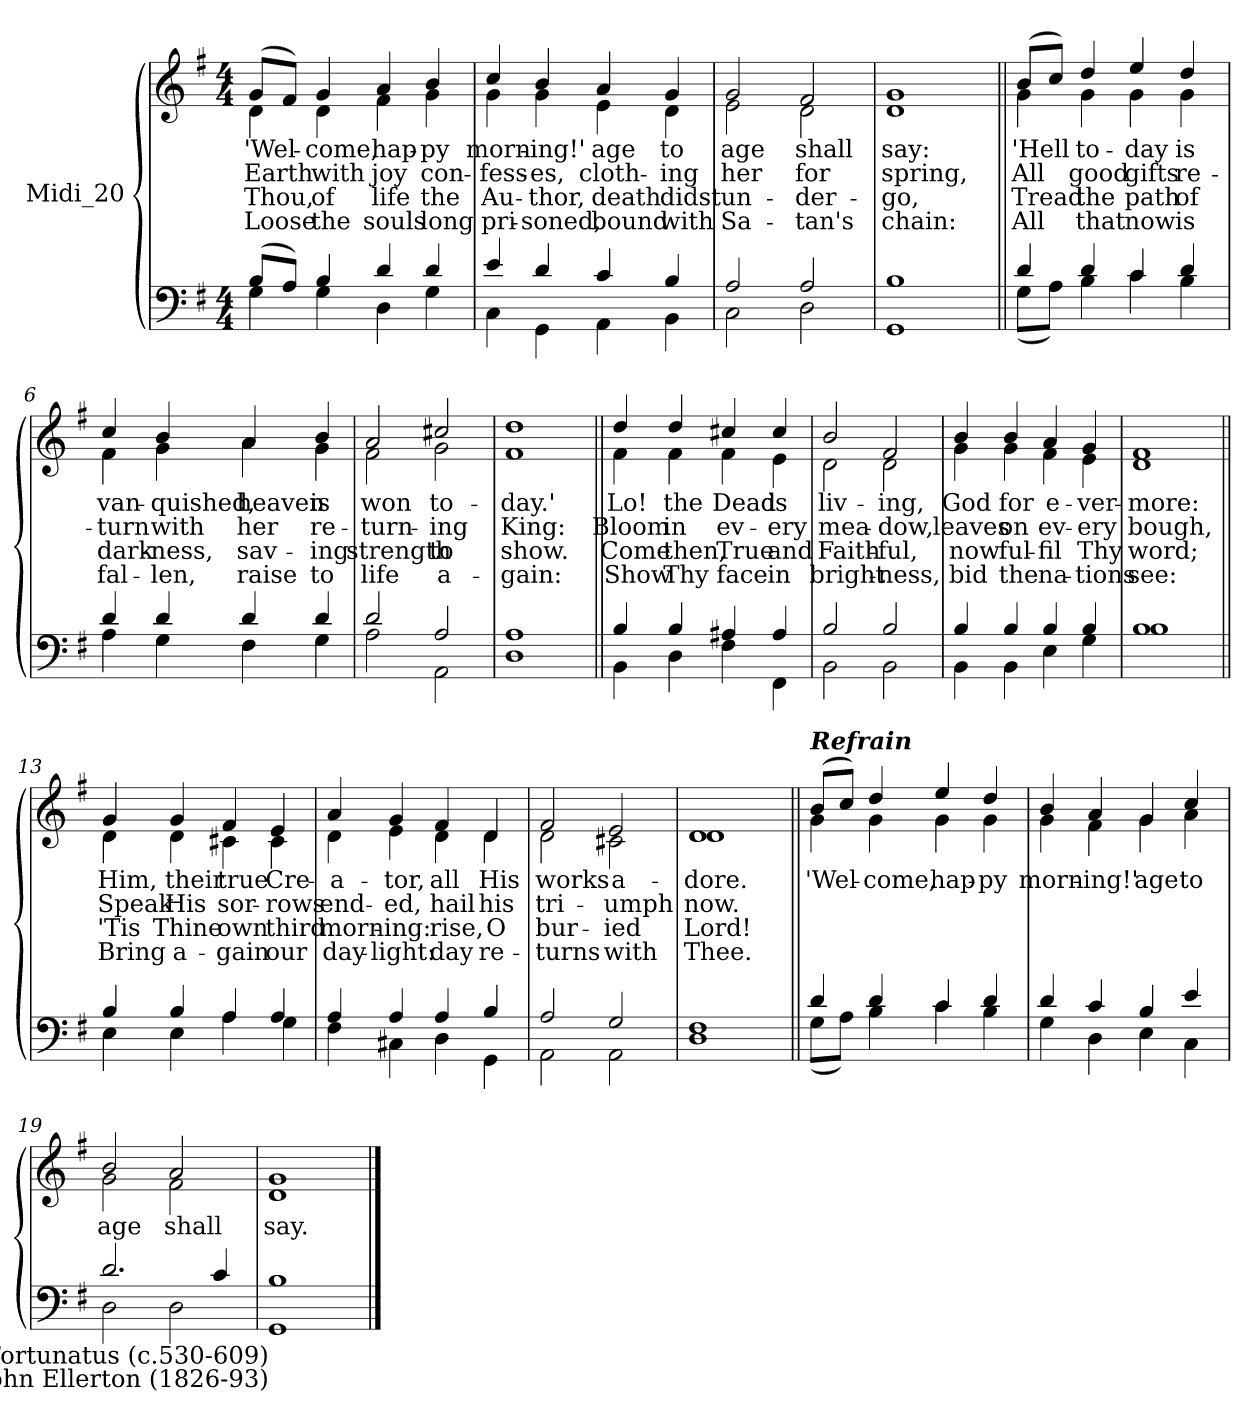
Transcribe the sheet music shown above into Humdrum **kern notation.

**kern	**kern	**text	**text	**text	**text
*part2	*part1	*part1	*part1	*part1	*part1
*staff2	*staff1	*staff1	*staff1	*staff1	*staff1
*I"Midi_20	*I"Midi_20	*	*	*	*
*clefF4	*clefG2	*	*	*	*
*k[f#]	*k[f#]	*	*	*	*
*G:	*G:	*	*	*	*
*M4/4	*M4/4	*	*	*	*
=1	=1	=1	=1	=1	=1
*^	*	*	*	*	*
!	!	!LO:TX:a:t=Fortunatus (11 11. 11 11. & refrain)	!	!	!	!
!	!	!LO:TX:a:cj:t=Sir Arthur Sullivan\n(1842-1900)	!	!	!	!
!	!	!LO:TX:a:cj:t=Welcome, happy morning!	!	!	!	!
!	!	!	!LO:LY:b	!LO:LY:b	!LO:LY:b	!LO:LY:b
*	*	*^	*	*	*	*
(>8B/L	4G\	(>8g/L	4d\	'Wel-	Earth	Thou,	Loose
8A/J)	.	8f#/J)	.	.	.	.	.
!	!	!	!	!LO:LY:b	!LO:LY:b	!LO:LY:b	!LO:LY:b
4B/	4G\	4g/	4d\	come,	with	of	the
!	!	!	!	!LO:LY:b	!LO:LY:b	!LO:LY:b	!LO:LY:b
4d/	4D\	4a/	4f#\	hap-	-joy	life	souls
!	!	!	!	!LO:LY:b	!LO:LY:b	!LO:LY:b	!LO:LY:b
4d/	4G\	4b/	4g\	py	con-	-the	long
=2	=2	=2	=2	=2	=2	=2	=2
!	!	!	!	!LO:LY:b	!LO:LY:b	!LO:LY:b	!LO:LY:b
4e/	4C\	4cc/	4g\	morn-	-fess-	-Au-	-pri-
!	!	!	!	!LO:LY:b	!LO:LY:b	!LO:LY:b	!LO:LY:b
4d/	4GG\	4b/	4g\	-ing!'	es,	thor,	soned,
!	!	!	!	!LO:LY:b	!LO:LY:b	!LO:LY:b	!LO:LY:b
4c/	4AA\	4a/	4e\	age	cloth-	-death	bound
!	!	!	!	!LO:LY:b	!LO:LY:b	!LO:LY:b	!LO:LY:b
4B/	4BB\	4g/	4d\	to	ing	didst	with
=3	=3	=3	=3	=3	=3	=3	=3
!	!	!	!	!LO:LY:b	!LO:LY:b	!LO:LY:b	!LO:LY:b
2A/	2C\	2g/	2e\	age	her	un-	-Sa-
!	!	!	!	!LO:LY:b	!LO:LY:b	!LO:LY:b	!LO:LY:b
2A/	2D\	2f#/	2d\	-shall	for	der-	-tan's
=4	=4	=4	=4	=4	=4	=4	=4
!	!	!	!	!LO:LY:b	!LO:LY:b	!LO:LY:b	!LO:LY:b
1B/	1GG\	1g/	1d\	say:	spring,	go,	chain:
=5||	=5||	=5||	=5||	=5||	=5||	=5||	=5||
!	!	!	!	!LO:LY:b	!LO:LY:b	!LO:LY:b	!LO:LY:b
4d/	(<8G\L	(>8b/L	4g\	'Hell	All	Tread	All
.	8A\J)	8cc/J)	.	.	.	.	.
!	!	!	!	!LO:LY:b	!LO:LY:b	!LO:LY:b	!LO:LY:b
4d/	4B\	4dd/	4g\	to-	-good	the	that
!	!	!	!	!LO:LY:b	!LO:LY:b	!LO:LY:b	!LO:LY:b
4c/	4c\	4ee/	4g\	day	gifts	path	now
!	!	!	!	!LO:LY:b	!LO:LY:b	!LO:LY:b	!LO:LY:b
4d/	4B\	4dd/	4g\	is	re-	-of	is
!!LO:LB:g=z	!!
=6	=6	=6	=6	=6	=6	=6	=6
!	!	!	!	!LO:LY:b	!LO:LY:b	!LO:LY:b	!LO:LY:b
4d/	4A\	4cc/	4f#\	van-	-turn	dark-	-fal-
!	!	!	!	!LO:LY:b	!LO:LY:b	!LO:LY:b	!LO:LY:b
4d/	4G\	4b/	4g\	-quished,	with	ness,	len,
!	!	!	!	!LO:LY:b	!LO:LY:b	!LO:LY:b	!LO:LY:b
4d/	4F#\	4a/	4a\	heaven	her	sav-	-raise
!	!	!	!	!LO:LY:b	!LO:LY:b	!LO:LY:b	!LO:LY:b
4d/	4G\	4b/	4g\	is	re-	-ing	to
=7	=7	=7	=7	=7	=7	=7	=7
!	!	!	!	!LO:LY:b	!LO:LY:b	!LO:LY:b	!LO:LY:b
2d/	2A\	2a/	2f#\	won	turn-	-strength	life
!	!	!	!	!LO:LY:b	!LO:LY:b	!LO:LY:b	!LO:LY:b
2A/	2AA\	2cc#X/	2g\	to-	-ing	to	a-
=8	=8	=8	=8	=8	=8	=8	=8
!	!	!	!	!LO:LY:b	!LO:LY:b	!LO:LY:b	!LO:LY:b
1A/	1D\	1dd/	1f#\	-day.'	King:	show.	gain:
=9||	=9||	=9||	=9||	=9||	=9||	=9||	=9||
!	!	!	!	!LO:LY:b	!LO:LY:b	!LO:LY:b	!LO:LY:b
4B/	4BB\	4dd/	4f#\	Lo!	Bloom	Come	Show
!	!	!	!	!LO:LY:b	!LO:LY:b	!LO:LY:b	!LO:LY:b
4B/	4D\	4dd/	4f#\	the	in	then,	Thy
!	!	!	!	!LO:LY:b	!LO:LY:b	!LO:LY:b	!LO:LY:b
4A#X/	4F#\	4cc#X/	4f#\	Dead	ev-	-True	face
!	!	!	!	!LO:LY:b	!LO:LY:b	!LO:LY:b	!LO:LY:b
4A#/	4FF#\	4cc#/	4e\	is	ery	and	in
=10	=10	=10	=10	=10	=10	=10	=10
!	!	!	!	!LO:LY:b	!LO:LY:b	!LO:LY:b	!LO:LY:b
2B/	2BB\	2b/	2d\	liv-	-mea-	-Faith-	-bright-
!	!	!	!	!LO:LY:b	!LO:LY:b	!LO:LY:b	!LO:LY:b
2B/	2BB\	2f#/	2d\	-ing,	dow,	ful,	ness,
!!LO:LB:g=z	!!
=11	=11	=11	=11	=11	=11	=11	=11
!	!	!	!	!LO:LY:b	!LO:LY:b	!LO:LY:b	!LO:LY:b
4B/	4BB\	4b/	4g\	God	leaves	now	bid
!	!	!	!	!LO:LY:b	!LO:LY:b	!LO:LY:b	!LO:LY:b
4B/	4BB\	4b/	4g\	for	on	ful-	-the
!	!	!	!	!LO:LY:b	!LO:LY:b	!LO:LY:b	!LO:LY:b
4B/	4E\	4a/	4f#\	e-	-ev-	-fil	na-
!	!	!	!	!LO:LY:b	!LO:LY:b	!LO:LY:b	!LO:LY:b
4B/	4G\	4g/	4e\	-ver-	-ery	Thy	tions
=12	=12	=12	=12	=12	=12	=12	=12
!	!	!	!	!LO:LY:b	!LO:LY:b	!LO:LY:b	!LO:LY:b
1B/	1B\	1f#/	1d\	more:	bough,	word;	see:
=13||	=13||	=13||	=13||	=13||	=13||	=13||	=13||
!	!	!	!	!LO:LY:b	!LO:LY:b	!LO:LY:b	!LO:LY:b
4B/	4E\	4g/	4d\	Him,	Speak	'Tis	Bring
!	!	!	!	!LO:LY:b	!LO:LY:b	!LO:LY:b	!LO:LY:b
4B/	4E\	4g/	4d\	their	His	Thine	a-
!	!	!	!	!LO:LY:b	!LO:LY:b	!LO:LY:b	!LO:LY:b
4A/	4A\	4f#/	4c#X\	-true	sor-	-own	gain
!	!	!	!	!LO:LY:b	!LO:LY:b	!LO:LY:b	!LO:LY:b
4A/	4G\	4e/	4c#\	Cre-	-rows	third	our
=14	=14	=14	=14	=14	=14	=14	=14
!	!	!	!	!LO:LY:b	!LO:LY:b	!LO:LY:b	!LO:LY:b
4A/	4F#\	4a/	4d\	a-	-end-	-morn-	-day-
!	!	!	!	!LO:LY:b	!LO:LY:b	!LO:LY:b	!LO:LY:b
4A/	4C#X\	4g/	4e\	-tor,	ed,	ing:	light:
!	!	!	!	!LO:LY:b	!LO:LY:b	!LO:LY:b	!LO:LY:b
4A/	4D\	4f#/	4d\	all	hail	rise,	day
!	!	!	!	!LO:LY:b	!LO:LY:b	!LO:LY:b	!LO:LY:b
4B/	4GG\	4d/	4d\	His	his	O	re-
=15	=15	=15	=15	=15	=15	=15	=15
!	!	!	!	!LO:LY:b	!LO:LY:b	!LO:LY:b	!LO:LY:b
2A/	2AA\	2f#/	2d\	-works	tri-	-bur-	-turns
!	!	!	!	!LO:LY:b	!LO:LY:b	!LO:LY:b	!LO:LY:b
2G/	2AA\	2e/	2c#X\	a-	-umph	ied	with
=16	=16	=16	=16	=16	=16	=16	=16
!	!	!	!	!LO:LY:b	!LO:LY:b	!LO:LY:b	!LO:LY:b
1F#/	1D\	1d/	1d\	dore.	now.	Lord!	Thee.
!!LO:LB:g=z	!!
=17||	=17||	=17||	=17||	=17||	=17||	=17||	=17||
!	!	!LO:TX:a:Bi:t=Refrain	!	!	!	!	!
!	!	!	!	!LO:LY:b	!	!	!
4d/	(<8G\L	(>8b/L	4g\	'Wel-	.	.	.
.	8A\J)	8cc/J)	.	.	.	.	.
!	!	!	!	!LO:LY:b	!	!	!
4d/	4B\	4dd/	4g\	come,	.	.	.
!	!	!	!	!LO:LY:b	!	!	!
4c/	4c\	4ee/	4g\	hap-	.	.	.
!	!	!	!	!LO:LY:b	!	!	!
4d/	4B\	4dd/	4g\	-py	.	.	.
=18	=18	=18	=18	=18	=18	=18	=18
!	!	!	!	!LO:LY:b	!	!	!
4d/	4G\	4b/	4g\	morn-	.	.	.
!	!	!	!	!LO:LY:b	!	!	!
4c/	4D\	4a/	4f#\	-ing!'	.	.	.
!	!	!	!	!LO:LY:b	!	!	!
4B/	4E\	4g/	4g\	age	.	.	.
!	!	!	!	!LO:LY:b	!	!	!
4e/	4C\	4cc/	4a\	to	.	.	.
=19	=19	=19	=19	=19	=19	=19	=19
!	!	!	!	!LO:LY:b	!	!	!
2.d/	2D\	2b/	2g\	age	.	.	.
!	!	!	!	!LO:LY:b	!	!	!
.	2D\	2a/	2f#\	shall	.	.	.
4c/	.	.	.	.	.	.	.
=20	=20	=20	=20	=20	=20	=20	=20
!LO:TX:b:rj:t=Venantius Honorius Clementianus Fortunatus (c.530-609)\ntrans. by John Ellerton (1826-93)	!	!	!	!	!	!	!
!	!	!	!	!LO:LY:b	!	!	!
1B/	1GG\	1g/	1d\	say.	.	.	.
*v	*v	*	*	*	*	*	*
*	*v	*v	*	*	*	*
==	==	==	==	==	==
*-	*-	*-	*-	*-	*-
